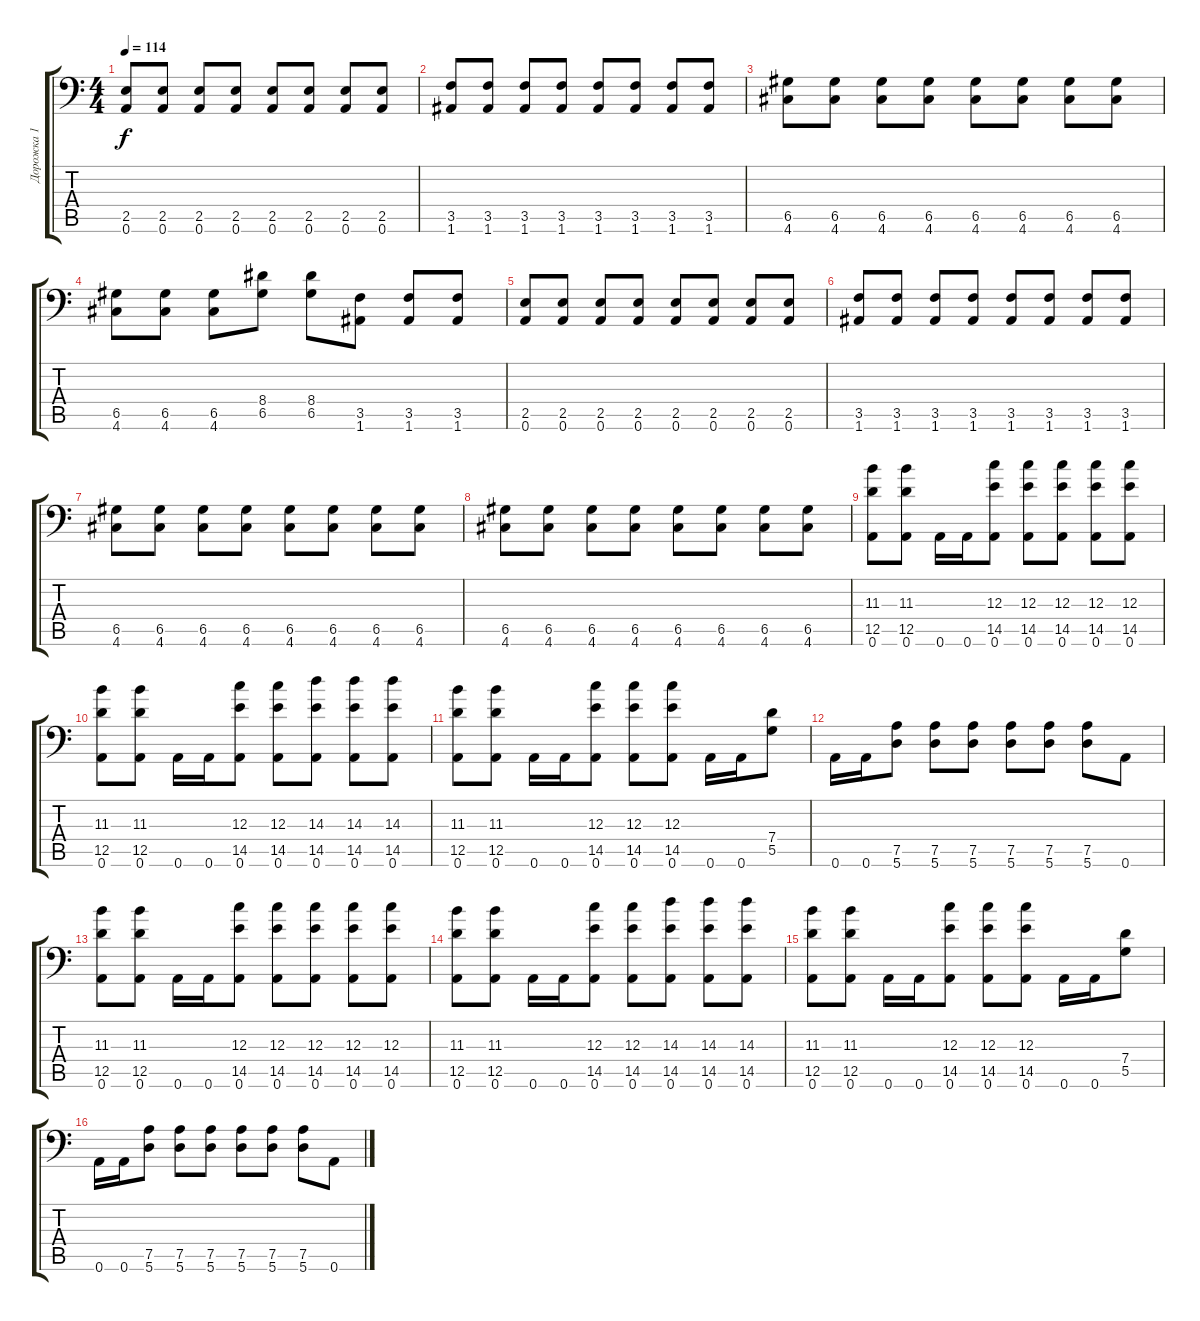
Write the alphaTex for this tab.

\track ("Дорожка 1" "Дорожка 1") {instrument distortionguitar}
\staff {score tabs}
\tuning (A3 E3 C3 G2 D2 A1) {hide}
\ts (4 4)
\tempo 114
\clef f4
\ks c
(2.5 0.6).8{dy f} (2.5 0.6).8 (2.5 0.6).8 (2.5 0.6).8 (2.5 0.6).8 (2.5 0.6).8 (2.5 0.6).8 (2.5 0.6).8 |
(3.5 1.6).8 (3.5 1.6).8 (3.5 1.6).8 (3.5 1.6).8 (3.5 1.6).8 (3.5 1.6).8 (3.5 1.6).8 (3.5 1.6).8 |
(6.5 4.6).8 (6.5 4.6).8 (6.5 4.6).8 (6.5 4.6).8 (6.5 4.6).8 (6.5 4.6).8 (6.5 4.6).8 (6.5 4.6).8 |
(6.5 4.6).8 (6.5 4.6).8 (6.5 4.6).8 (8.4 6.5).8 (8.4 6.5).8 (3.5 1.6).8 (3.5 1.6).8 (3.5 1.6).8 |
(2.5 0.6).8 (2.5 0.6).8 (2.5 0.6).8 (2.5 0.6).8 (2.5 0.6).8 (2.5 0.6).8 (2.5 0.6).8 (2.5 0.6).8 |
(3.5 1.6).8 (3.5 1.6).8 (3.5 1.6).8 (3.5 1.6).8 (3.5 1.6).8 (3.5 1.6).8 (3.5 1.6).8 (3.5 1.6).8 |
(6.5 4.6).8 (6.5 4.6).8 (6.5 4.6).8 (6.5 4.6).8 (6.5 4.6).8 (6.5 4.6).8 (6.5 4.6).8 (6.5 4.6).8 |
(6.5 4.6).8 (6.5 4.6).8 (6.5 4.6).8 (6.5 4.6).8 (6.5 4.6).8 (6.5 4.6).8 (6.5 4.6).8 (6.5 4.6).8 |
(11.3 12.5 0.6).8 (11.3 12.5 0.6).8 0.6.16 0.6.16 (12.3 14.5 0.6).8 (12.3 14.5 0.6).8 (12.3 14.5 0.6).8 (12.3 14.5 0.6).8 (12.3 14.5 0.6).8 |
(11.3 12.5 0.6).8 (11.3 12.5 0.6).8 0.6.16 0.6.16 (12.3 14.5 0.6).8 (12.3 14.5 0.6).8 (14.3 14.5 0.6).8 (14.3 14.5 0.6).8 (14.3 14.5 0.6).8 |
(11.3 12.5 0.6).8 (11.3 12.5 0.6).8 0.6.16 0.6.16 (12.3 14.5 0.6).8 (12.3 14.5 0.6).8 (12.3 14.5 0.6).8 0.6.16 0.6.16 (7.4 5.5).8 |
0.6.16 0.6.16 (7.5 5.6).8 (7.5 5.6).8 (7.5 5.6).8 (7.5 5.6).8 (7.5 5.6).8 (7.5 5.6).8 0.6.8 |
(11.3 12.5 0.6).8 (11.3 12.5 0.6).8 0.6.16 0.6.16 (12.3 14.5 0.6).8 (12.3 14.5 0.6).8 (12.3 14.5 0.6).8 (12.3 14.5 0.6).8 (12.3 14.5 0.6).8 |
(11.3 12.5 0.6).8 (11.3 12.5 0.6).8 0.6.16 0.6.16 (12.3 14.5 0.6).8 (12.3 14.5 0.6).8 (14.3 14.5 0.6).8 (14.3 14.5 0.6).8 (14.3 14.5 0.6).8 |
(11.3 12.5 0.6).8 (11.3 12.5 0.6).8 0.6.16 0.6.16 (12.3 14.5 0.6).8 (12.3 14.5 0.6).8 (12.3 14.5 0.6).8 0.6.16 0.6.16 (7.4 5.5).8 |
0.6.16 0.6.16 (7.5 5.6).8 (7.5 5.6).8 (7.5 5.6).8 (7.5 5.6).8 (7.5 5.6).8 (7.5 5.6).8 0.6.8
